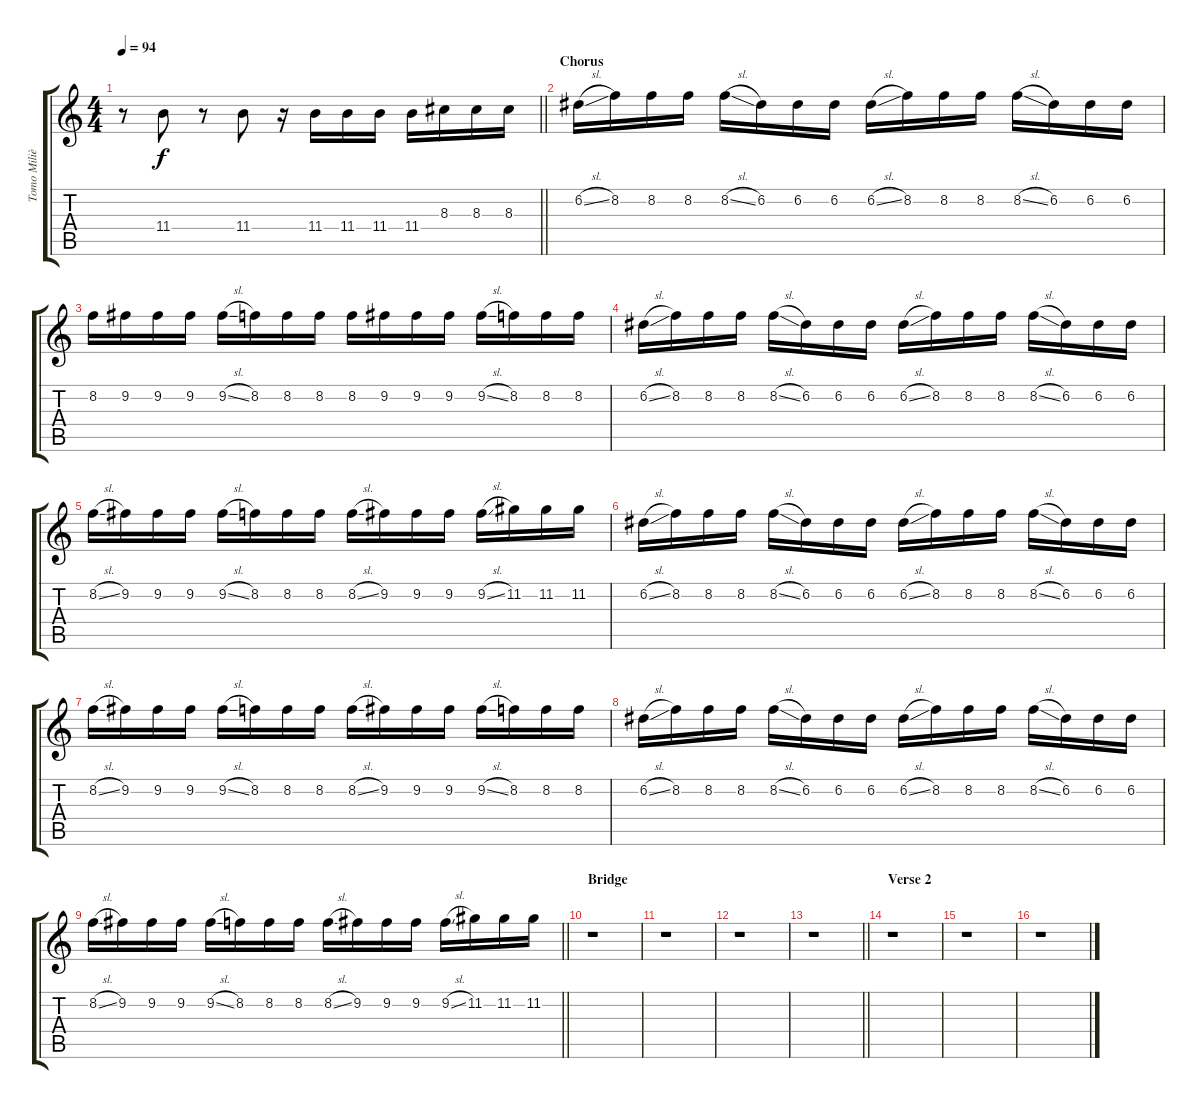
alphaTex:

\track ("Tomo Milièeviæ" "Tomo Miliè") {instrument electricguitarjazz}
\staff {score tabs}
\tuning (D4 A3 F3 C3 G2 C2) {hide}
\ts (4 4)
\tempo 94
\clef g2
\barLineRight lightlight
\ks c
r.8{dy f} 11.4.8{instrument distortionguitar} r.8 11.4.8 r.16 11.4.16 11.4.16 11.4.16 11.4.16 8.3.16 8.3.16 8.3.16 |
\section ("" "Chorus")
6.2{sl}.16{instrument electricguitarjazz} 8.2.16 8.2.16 8.2.16 8.2{sl}.16 6.2.16 6.2.16 6.2.16 6.2{sl}.16 8.2.16 8.2.16 8.2.16 8.2{sl}.16 6.2.16 6.2.16 6.2.16 |
8.2.16 9.2.16 9.2.16 9.2.16 9.2{sl}.16 8.2.16 8.2.16 8.2.16 8.2.16 9.2.16 9.2.16 9.2.16 9.2{sl}.16 8.2.16 8.2.16 8.2.16 |
6.2{sl}.16{instrument electricguitarjazz} 8.2.16 8.2.16 8.2.16 8.2{sl}.16 6.2.16 6.2.16 6.2.16 6.2{sl}.16 8.2.16 8.2.16 8.2.16 8.2{sl}.16 6.2.16 6.2.16 6.2.16 |
8.2{sl}.16 9.2.16 9.2.16 9.2.16 9.2{sl}.16 8.2.16 8.2.16 8.2.16 8.2{sl}.16 9.2.16 9.2.16 9.2.16 9.2{sl}.16 11.2.16 11.2.16 11.2.16 |
6.2{sl}.16{instrument electricguitarjazz} 8.2.16 8.2.16 8.2.16 8.2{sl}.16 6.2.16 6.2.16 6.2.16 6.2{sl}.16 8.2.16 8.2.16 8.2.16 8.2{sl}.16 6.2.16 6.2.16 6.2.16 |
8.2{sl}.16 9.2.16 9.2.16 9.2.16 9.2{sl}.16 8.2.16 8.2.16 8.2.16 8.2{sl}.16 9.2.16 9.2.16 9.2.16 9.2{sl}.16 8.2.16 8.2.16 8.2.16 |
6.2{sl}.16{instrument electricguitarjazz} 8.2.16 8.2.16 8.2.16 8.2{sl}.16 6.2.16 6.2.16 6.2.16 6.2{sl}.16 8.2.16 8.2.16 8.2.16 8.2{sl}.16 6.2.16 6.2.16 6.2.16 |
\barLineRight lightlight
8.2{sl}.16 9.2.16 9.2.16 9.2.16 9.2{sl}.16 8.2.16 8.2.16 8.2.16 8.2{sl}.16 9.2.16 9.2.16 9.2.16 9.2{sl}.16 11.2.16 11.2.16 11.2.16 |
\section ("" "Bridge")
r.1 |
r.1 |
r.1 |
\barLineRight lightlight
r.1 |
\section ("" "Verse 2 ")
r.1 |
r.1 |
r.1
